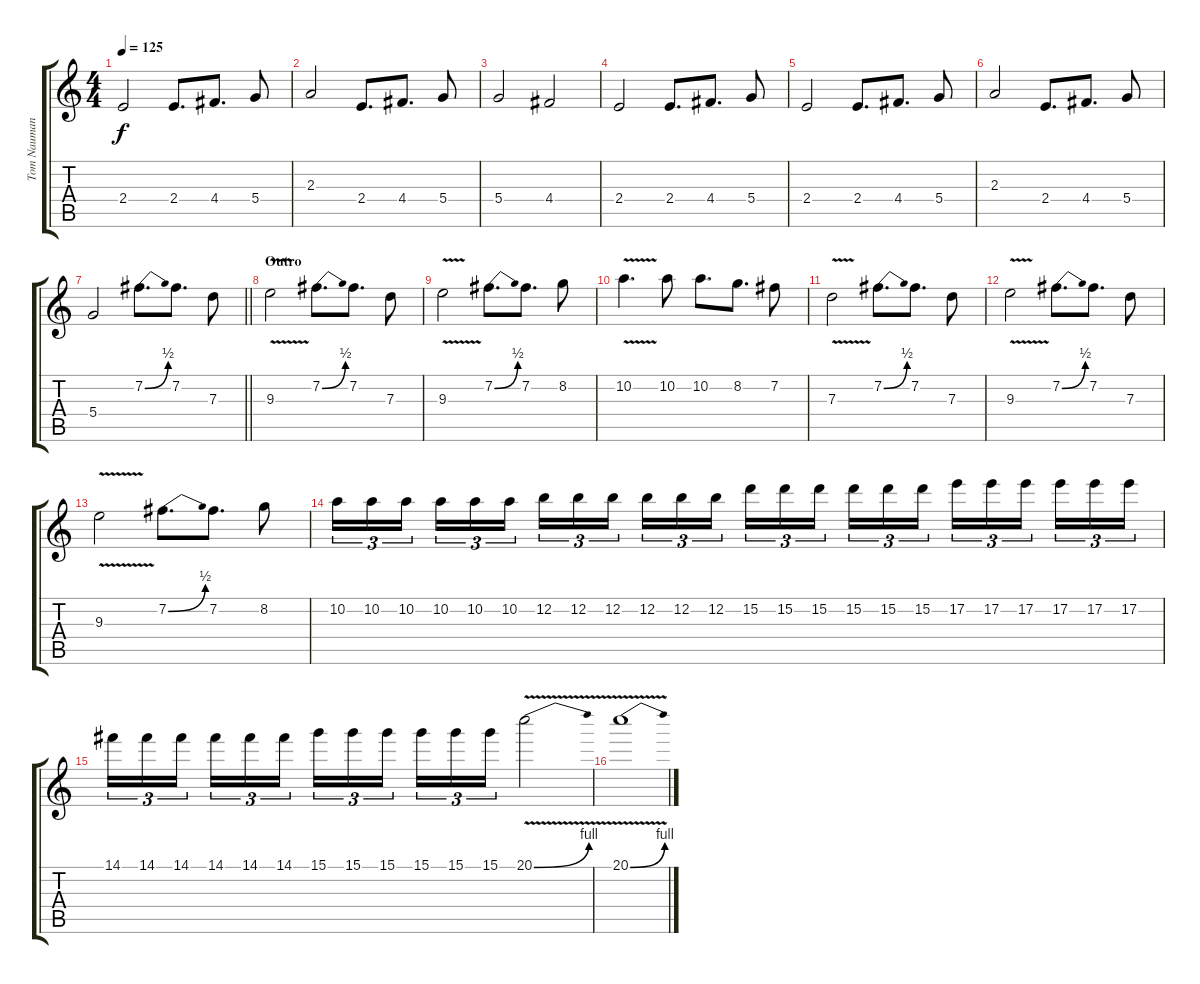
\track ("Tom Naumann (1)" "Tom Nauman") {instrument distortionguitar}
\staff {score tabs}
\tuning (E4 B3 G3 D3 A2 E2) {hide}
\ts (4 4)
\tempo 125
\clef g2
\ks c
2.4.2{dy f} 2.4.8{d} 4.4.8{d} 5.4.8 |
2.3.2 2.4.8{d} 4.4.8{d} 5.4.8 |
5.4.2 4.4.2 |
2.4.2 2.4.8{d} 4.4.8{d} 5.4.8 |
2.4.2 2.4.8{d} 4.4.8{d} 5.4.8 |
2.3.2 2.4.8{d} 4.4.8{d} 5.4.8 |
\barLineRight lightlight
5.4.2 7.2{be (bend 0 0 60 2)}.8{d volume 15} 7.2.8{d} 7.3.8 |
\section ("" "Outro")
9.3{v}.2 7.2{be (bend 0 0 60 2)}.8{d} 7.2.8{d} 7.3.8 |
9.3{v}.2 7.2{be (bend 0 0 60 2)}.8{d} 7.2.8{d} 8.2.8 |
10.2{v}.4{d} 10.2.8 10.2.8{d} 8.2.8{d} 7.2.8 |
7.3{v}.2 7.2{be (bend 0 0 60 2)}.8{d} 7.2.8{d} 7.3.8 |
9.3{v}.2 7.2{be (bend 0 0 60 2)}.8{d} 7.2.8{d} 7.3.8 |
9.3{v}.2 7.2{be (bend 0 0 60 2)}.8{d} 7.2.8{d} 8.2.8 |
10.2.16{tu (3 2)} 10.2.16{tu (3 2)} 10.2.16{tu (3 2) beam splitsecondary} 10.2.16{tu (3 2)} 10.2.16{tu (3 2)} 10.2.16{tu (3 2)} 12.2.16{tu (3 2)} 12.2.16{tu (3 2)} 12.2.16{tu (3 2) beam splitsecondary} 12.2.16{tu (3 2)} 12.2.16{tu (3 2)} 12.2.16{tu (3 2)} 15.2.16{tu (3 2)} 15.2.16{tu (3 2)} 15.2.16{tu (3 2) beam splitsecondary} 15.2.16{tu (3 2)} 15.2.16{tu (3 2)} 15.2.16{tu (3 2)} 17.2.16{tu (3 2)} 17.2.16{tu (3 2)} 17.2.16{tu (3 2) beam splitsecondary} 17.2.16{tu (3 2)} 17.2.16{tu (3 2)} 17.2.16{tu (3 2)} |
14.1.16{tu (3 2)} 14.1.16{tu (3 2)} 14.1.16{tu (3 2) beam splitsecondary} 14.1.16{tu (3 2)} 14.1.16{tu (3 2)} 14.1.16{tu (3 2)} 15.1.16{tu (3 2)} 15.1.16{tu (3 2)} 15.1.16{tu (3 2) beam splitsecondary} 15.1.16{tu (3 2)} 15.1.16{tu (3 2)} 15.1.16{tu (3 2)} 20.1{be (bend 0 0 60 4) v}.2 |
20.1{be (bend 0 0 60 4) v}.1
